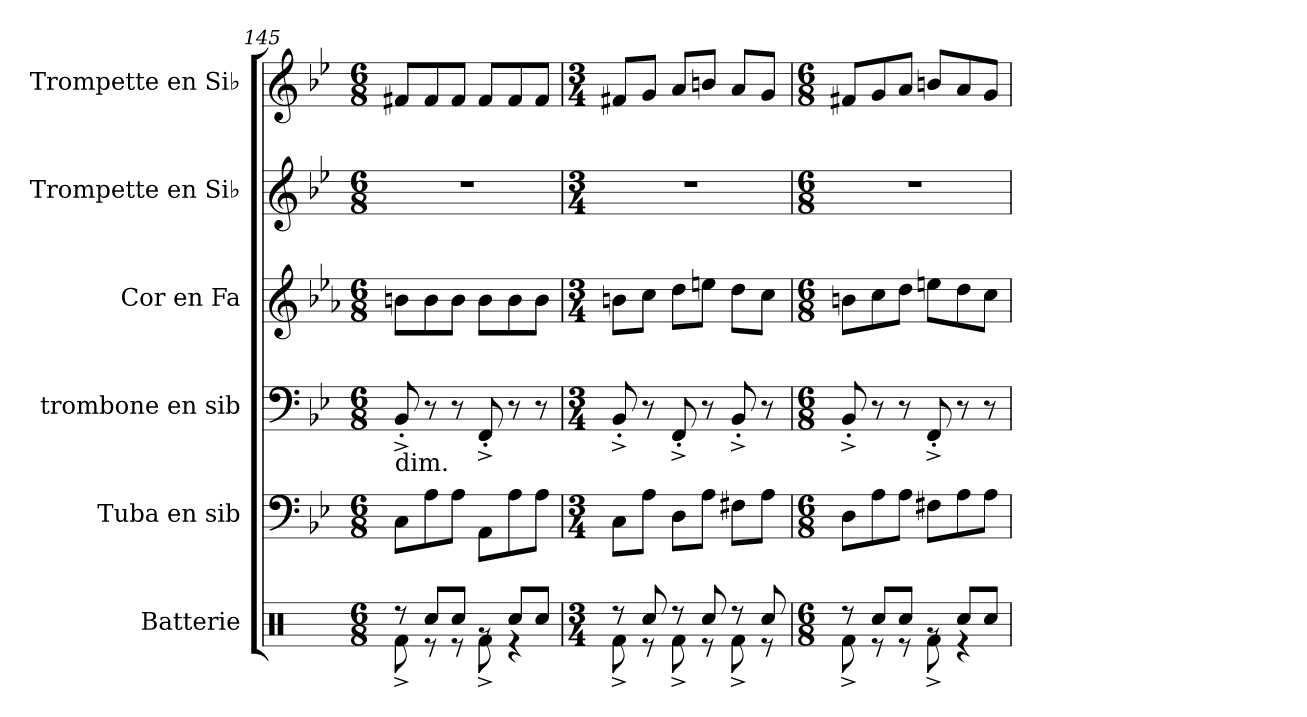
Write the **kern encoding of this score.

**kern	**kern	**kern	**kern	**kern	**kern
*part6	*part5	*part4	*part3	*part2	*part1
*staff6	*staff5	*staff4	*staff3	*staff2	*staff1
*I"Batterie	*I"Tuba en sib	*I"trombone en sib	*I"Cor en Fa	*I"Trompette en Si♭	*I"Trompette en Si♭
*I'Batt.	*I'Tub. sib	*I'Trb. sib	*I'Cor Fa	*I'Tromp. Si♭	*I'Tromp. Si♭
*clefX	*clefF4	*clefF4	*clefG2	*clefG2	*clefG2
*	*ITrd1c2	*ITrd1c2	*ITrd4c7	*ITrd1c2	*ITrd1c2
*k[]	*k[b-e-a-d-]	*k[b-e-a-d-]	*k[b-e-a-d-]	*k[b-e-a-d-]	*k[b-e-a-d-]
*M6/8	*M6/8	*M6/8	*M6/8	*M6/8	*M6/8
=145	=145	=145	=145	=145	=145
*^	*	*	*	*	*
!	!	!	!LO:TX:b:t=dim.	!	!	!
8r	8Rf^\	8BB-\L	8AA-'^/	8en\L	2.r	8en/L
8Rcc/L	8r	8G\	8r	8e\	.	8e/
8Rcc/J	8r	8G\J	8r	8e\J	.	8e/J
8rg	8Rf^\	8GG\L	8EE-'^/	8e\L	.	8e/L
8Rcc/L	4r	8G\	8r	8e\	.	8e/
8Rcc/J	.	8G\J	8r	8e\J	.	8e/J
=146	=146	=146	=146	=146	=146	=146
*M3/4	*	*M3/4	*M3/4	*M3/4	*M3/4	*M3/4
8r	8Rf^\	8BB-\L	8AA-'^/	8en\L	2.r	8en/L
8Rcc/	8r	8G\J	8r	8f\J	.	8f/J
8r	8Rf^\	8C\L	8EE-'^/	8g\L	.	8g/L
8Rcc/	8r	8G\J	8r	8an\J	.	8an/J
8r	8Rf^\	8En\L	8AA-'^/	8g\L	.	8g/L
8Rcc/	8r	8G\J	8r	8f\J	.	8f/J
=147	=147	=147	=147	=147	=147	=147
*M6/8	*	*M6/8	*M6/8	*M6/8	*M6/8	*M6/8
8r	8Rf^\	8C\L	8AA-'^/	8en\L	2.r	8en/L
8Rcc/L	8r	8G\	8r	8f\	.	8f/
8Rcc/J	8r	8G\J	8r	8g\J	.	8g/J
8rg	8Rf^\	8En\L	8EE-'^/	8an\L	.	8an/L
8Rcc/L	4r	8G\	8r	8g\	.	8g/
8Rcc/J	.	8G\J	8r	8f\J	.	8f/J
*v	*v	*	*	*	*	*
=	=	=	=	=	=
*-	*-	*-	*-	*-	*-
